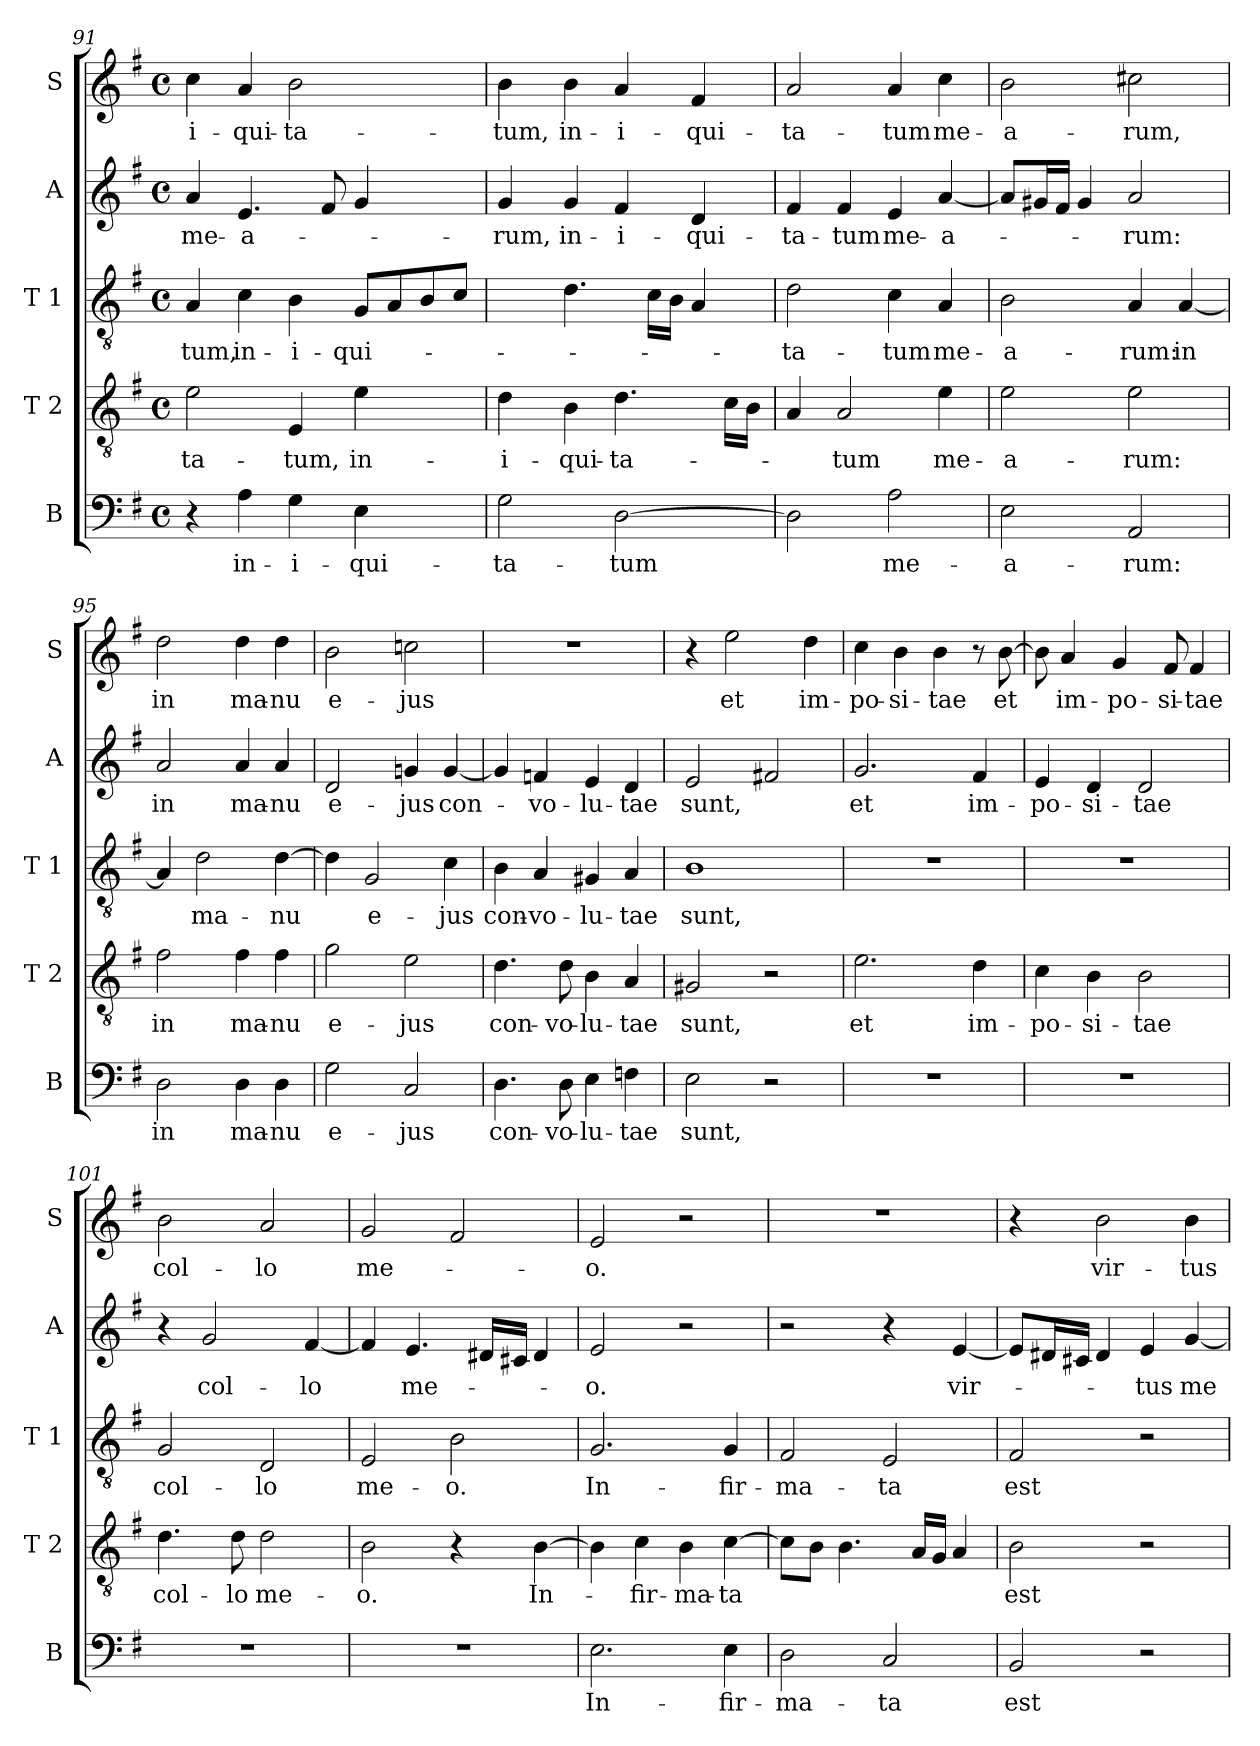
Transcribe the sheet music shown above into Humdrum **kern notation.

**kern	**text	**kern	**text	**kern	**text	**kern	**text	**kern	**text
*part5	*part5	*part4	*part4	*part3	*part3	*part2	*part2	*part1	*part1
*staff5	*staff5	*staff4	*staff4	*staff3	*staff3	*staff2	*staff2	*staff1	*staff1
*I"B	*	*I"T 2	*	*I"T 1	*	*I"A	*	*I"S	*
*I'B	*	*I'T 2	*	*I'T 1	*	*I'A	*	*I'S	*
*clefF4	*	*clefGv2	*	*clefGv2	*	*clefG2	*	*clefG2	*
*k[f#]	*	*k[f#]	*	*k[f#]	*	*k[f#]	*	*k[f#]	*
*e:	*	*e:	*	*e:	*	*e:	*	*e:	*
*M4/4	*	*M4/4	*	*M4/4	*	*M4/4	*	*M4/4	*
*met(c)	*	*met(c)	*	*met(c)	*	*met(c)	*	*met(c)	*
=91	=91	=91	=91	=91	=91	=91	=91	=91	=91
!	!	!	!LO:LY:b	!	!LO:LY:b	!	!LO:LY:b	!	!LO:LY:b
4r	.	2e\	-ta-	4A/	-tum,	4a/	me-	4cc\	-i-
!	!LO:LY:b	!	!	!	!LO:LY:b	!	!LO:LY:b	!	!LO:LY:b
4A\	in-	.	.	4c\	in-	4.e/	-a-	4a/	-qui-
!	!LO:LY:b	!	!LO:LY:b	!	!LO:LY:b	!	!	!	!LO:LY:b
4G\	-i-	4E/	-tum,	4B\	-i-	.	.	2b\	-ta-
.	.	.	.	.	.	8f#/	.	.	.
!	!LO:LY:b	!	!LO:LY:b	!	!LO:LY:b	!	!	!	!
4E\	-qui-	4e\	in-	8G/L	-qui-	4g/	.	.	.
.	.	.	.	8A/	.	.	.	.	.
4ryy	.	4ryy	.	8B/	.	4ryy	.	4ryy	.
.	.	.	.	8c/J	.	.	.	.	.
=92	=92	=92	=92	=92	=92	=92	=92	=92	=92
!	!LO:LY:b	!	!LO:LY:b	!	!	!	!LO:LY:b	!	!LO:LY:b
2G\	-ta-	4d\	-i-	8B/Lyy	.	4g/	-rum,	4b\	-tum,
.	.	.	.	8c/Jyy	.	.	.	.	.
!	!	!	!LO:LY:b	!	!	!	!LO:LY:b	!	!LO:LY:b
.	.	4B\	-qui-	4.d\	.	4g/	in-	4b\	in-
!	!LO:LY:b	!	!LO:LY:b	!	!	!	!LO:LY:b	!	!LO:LY:b
[2D\	-tum	4.d\	-ta-	.	.	4f#/	-i-	4a/	-i-
.	.	.	.	16c\LL	.	.	.	.	.
.	.	.	.	16B\JJ	.	.	.	.	.
!	!	!	!	!	!	!	!LO:LY:b	!	!LO:LY:b
.	.	.	.	4A/	.	4d/	-qui-	4f#/	-qui-
.	.	16c\LL	.	.	.	.	.	.	.
.	.	16B\JJ	.	.	.	.	.	.	.
!!LO:LB:g=z
=93	=93	=93	=93	=93	=93	=93	=93	=93	=93
!	!	!	!	!	!LO:LY:b	!	!LO:LY:b	!	!LO:LY:b
2D\]	.	4A/	.	2d\	-ta-	4f#/	-ta-	2a/	-ta-
!	!	!	!LO:LY:b	!	!	!	!LO:LY:b	!	!
.	.	2A/	-tum	.	.	4f#/	-tum	.	.
!	!LO:LY:b	!	!	!	!LO:LY:b	!	!LO:LY:b	!	!LO:LY:b
2A\	me-	.	.	4c\	-tum	4e/	me-	4a/	-tum
!	!	!	!LO:LY:b	!	!LO:LY:b	!	!LO:LY:b	!	!LO:LY:b
.	.	4e\	me-	4A/	me-	[4a/	-a-	4cc\	me-
=94	=94	=94	=94	=94	=94	=94	=94	=94	=94
!	!LO:LY:b	!	!LO:LY:b	!	!LO:LY:b	!	!	!	!LO:LY:b
2E\	-a-	2e\	-a-	2B\	-a-	8a/L]	.	2b\	-a-
.	.	.	.	.	.	16g#X/L	.	.	.
.	.	.	.	.	.	16f#/JJ	.	.	.
.	.	.	.	.	.	4g#/	.	.	.
!	!LO:LY:b	!	!LO:LY:b	!	!LO:LY:b	!	!LO:LY:b	!	!LO:LY:b
2AA/	-rum:	2e\	-rum:	4A/	-rum:	2a/	-rum:	2cc#X\	-rum,
!	!	!	!	!	!LO:LY:b	!	!	!	!
.	.	.	.	[4A/	in	.	.	.	.
=95	=95	=95	=95	=95	=95	=95	=95	=95	=95
!	!LO:LY:b	!	!LO:LY:b	!	!	!	!LO:LY:b	!	!LO:LY:b
2D\	in	2f#\	in	4A/]	.	2a/	in	2dd\	in
!	!	!	!	!	!LO:LY:b	!	!	!	!
.	.	.	.	2d\	ma-	.	.	.	.
!	!LO:LY:b	!	!LO:LY:b	!	!	!	!LO:LY:b	!	!LO:LY:b
4D\	ma-	4f#\	ma-	.	.	4a/	ma-	4dd\	ma-
!	!LO:LY:b	!	!LO:LY:b	!	!LO:LY:b	!	!LO:LY:b	!	!LO:LY:b
4D\	-nu	4f#\	-nu	[4d\	-nu	4a/	-nu	4dd\	-nu
=96	=96	=96	=96	=96	=96	=96	=96	=96	=96
!	!LO:LY:b	!	!LO:LY:b	!	!	!	!LO:LY:b	!	!LO:LY:b
2G\	e-	2g\	e-	4d\]	.	2d/	e-	2b\	e-
!	!	!	!	!	!LO:LY:b	!	!	!	!
.	.	.	.	2G/	e-	.	.	.	.
!	!LO:LY:b	!	!LO:LY:b	!	!	!	!LO:LY:b	!	!LO:LY:b
2C/	-jus	2e\	-jus	.	.	4gn/	-jus	2ccn\	-jus
!	!	!	!	!	!LO:LY:b	!	!LO:LY:b	!	!
.	.	.	.	4c\	-jus	[4g/	con-	.	.
=97	=97	=97	=97	=97	=97	=97	=97	=97	=97
!	!LO:LY:b	!	!LO:LY:b	!	!LO:LY:b	!	!	!	!
4.D\	con-	4.d\	con-	4B\	con-	4g/]	.	1r	.
!	!	!	!	!	!LO:LY:b	!	!LO:LY:b	!	!
.	.	.	.	4A/	-vo-	4fn/	-vo-	.	.
!	!LO:LY:b	!	!LO:LY:b	!	!	!	!	!	!
8D\	-vo-	8d\	-vo-	.	.	.	.	.	.
!	!LO:LY:b	!	!LO:LY:b	!	!LO:LY:b	!	!LO:LY:b	!	!
4E\	-lu-	4B\	-lu-	4G#X/	-lu-	4e/	-lu-	.	.
!	!LO:LY:b	!	!LO:LY:b	!	!LO:LY:b	!	!LO:LY:b	!	!
4Fn\	-tae	4A/	-tae	4A/	-tae	4d/	-tae	.	.
=98	=98	=98	=98	=98	=98	=98	=98	=98	=98
!	!LO:LY:b	!	!LO:LY:b	!	!LO:LY:b	!	!LO:LY:b	!	!
2E\	sunt,	2G#X/	sunt,	1B	sunt,	2e/	sunt,	4r	.
!	!	!	!	!	!	!	!	!	!LO:LY:b
.	.	.	.	.	.	.	.	2ee\	et
2r	.	2r	.	.	.	2f#X/	.	.	.
!	!	!	!	!	!	!	!	!	!LO:LY:b
.	.	.	.	.	.	.	.	4dd\	im-
!!LO:PB:g=z
=99	=99	=99	=99	=99	=99	=99	=99	=99	=99
!	!	!	!LO:LY:b	!	!	!	!LO:LY:b	!	!LO:LY:b
1r	.	2.e\	et	1r	.	2.g/	et	4cc\	-po-
!	!	!	!	!	!	!	!	!	!LO:LY:b
.	.	.	.	.	.	.	.	4b\	-si-
!	!	!	!	!	!	!	!	!	!LO:LY:b
.	.	.	.	.	.	.	.	4b\	-tae
!	!	!	!LO:LY:b	!	!	!	!LO:LY:b	!	!
.	.	4d\	im-	.	.	4f#/	im-	8r	.
!	!	!	!	!	!	!	!	!	!LO:LY:b
.	.	.	.	.	.	.	.	[8b\	et
=100	=100	=100	=100	=100	=100	=100	=100	=100	=100
!	!	!	!LO:LY:b	!	!	!	!LO:LY:b	!	!
1r	.	4c\	-po-	1r	.	4e/	-po-	8b\]	.
!	!	!	!	!	!	!	!	!	!LO:LY:b
.	.	.	.	.	.	.	.	4a/	im-
!	!	!	!LO:LY:b	!	!	!	!LO:LY:b	!	!
.	.	4B\	-si-	.	.	4d/	-si-	.	.
!	!	!	!	!	!	!	!	!	!LO:LY:b
.	.	.	.	.	.	.	.	4g/	-po-
!	!	!	!LO:LY:b	!	!	!	!LO:LY:b	!	!
.	.	2B\	-tae	.	.	2d/	-tae	.	.
!	!	!	!	!	!	!	!	!	!LO:LY:b
.	.	.	.	.	.	.	.	8f#/	-si-
!	!	!	!	!	!	!	!	!	!LO:LY:b
.	.	.	.	.	.	.	.	4f#/	-tae
=101	=101	=101	=101	=101	=101	=101	=101	=101	=101
!	!	!	!LO:LY:b	!	!LO:LY:b	!	!	!	!LO:LY:b
1r	.	4.d\	col-	2G/	col-	4r	.	2b\	col-
!	!	!	!	!	!	!	!LO:LY:b	!	!
.	.	.	.	.	.	2g/	col-	.	.
!	!	!	!LO:LY:b	!	!	!	!	!	!
.	.	8d\	-lo	.	.	.	.	.	.
!	!	!	!LO:LY:b	!	!LO:LY:b	!	!	!	!LO:LY:b
.	.	2d\	me-	2D/	-lo	.	.	2a/	-lo
!	!	!	!	!	!	!	!LO:LY:b	!	!
.	.	.	.	.	.	[4f#/	-lo	.	.
=102	=102	=102	=102	=102	=102	=102	=102	=102	=102
!	!	!	!LO:LY:b	!	!LO:LY:b	!	!	!	!LO:LY:b
1r	.	2B\	-o.	2E/	me-	4f#/]	.	2g/	me-
!	!	!	!	!	!	!	!LO:LY:b	!	!
.	.	.	.	.	.	4.e/	me-	.	.
!	!	!	!	!	!LO:LY:b	!	!	!	!
.	.	4r	.	2B\	-o.	.	.	2f#/	.
.	.	.	.	.	.	16d#X/LL	.	.	.
.	.	.	.	.	.	16c#X/JJ	.	.	.
!	!	!	!LO:LY:b	!	!	!	!	!	!
.	.	[4B\	In-	.	.	4d#/	.	.	.
=103	=103	=103	=103	=103	=103	=103	=103	=103	=103
!	!LO:LY:b	!	!	!	!LO:LY:b	!	!LO:LY:b	!	!LO:LY:b
2.E\	In-	4B\]	.	2.G/	In-	2e/	-o.	2e/	-o.
!	!	!	!LO:LY:b	!	!	!	!	!	!
.	.	4c\	-fir-	.	.	.	.	.	.
!	!	!	!LO:LY:b	!	!	!	!	!	!
.	.	4B\	-ma-	.	.	2r	.	2r	.
!	!LO:LY:b	!	!LO:LY:b	!	!LO:LY:b	!	!	!	!
4E\	-fir-	[4c\	-ta	4G/	-fir-	.	.	.	.
=104	=104	=104	=104	=104	=104	=104	=104	=104	=104
!	!LO:LY:b	!	!	!	!LO:LY:b	!	!	!	!
2D\	-ma-	8c\L]	.	2F#/	-ma-	2r	.	1r	.
.	.	8B\J	.	.	.	.	.	.	.
.	.	4.B\	.	.	.	.	.	.	.
!	!LO:LY:b	!	!	!	!LO:LY:b	!	!	!	!
2C/	-ta	.	.	2E/	-ta	4r	.	.	.
.	.	16A/LL	.	.	.	.	.	.	.
.	.	16G/JJ	.	.	.	.	.	.	.
!	!	!	!	!	!	!	!LO:LY:b	!	!
.	.	4A/	.	.	.	[4e/	vir-	.	.
!!LO:LB:g=z
=105	=105	=105	=105	=105	=105	=105	=105	=105	=105
!	!LO:LY:b	!	!LO:LY:b	!	!LO:LY:b	!	!	!	!
2BB/	est	2B\	est	2F#/	est	8e/L]	.	4r	.
.	.	.	.	.	.	16d#X/L	.	.	.
.	.	.	.	.	.	16c#X/JJ	.	.	.
!	!	!	!	!	!	!	!	!	!LO:LY:b
.	.	.	.	.	.	4d#/	.	2b\	vir-
!	!	!	!	!	!	!	!LO:LY:b	!	!
2r	.	2r	.	2r	.	4e/	-tus	.	.
!	!	!	!	!	!	!	!LO:LY:b	!	!LO:LY:b
.	.	.	.	.	.	[4g/	me-	4b\	-tus
=	=	=	=	=	=	=	=	=	=
*-	*-	*-	*-	*-	*-	*-	*-	*-	*-
